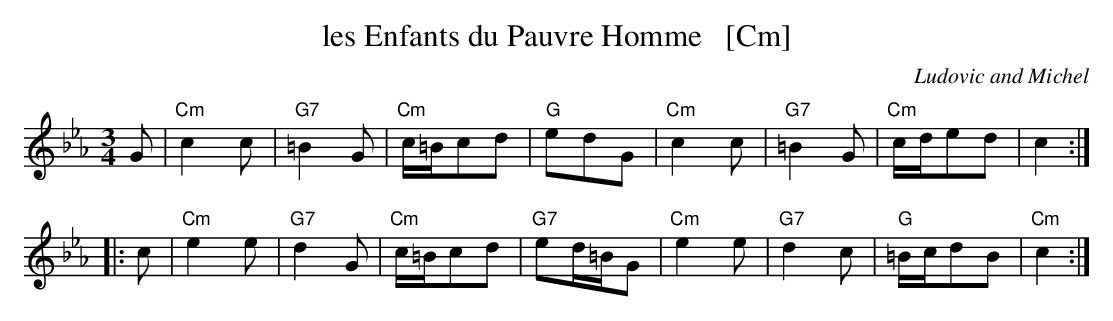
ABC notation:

X:1
T: les Enfants du Pauvre Homme   [Cm]
C: Ludovic and Michel
M: 3/4
L: 1/16
K: Cm
G2 |\
"Cm"c4c2 | "G7"=B4G2 | "Cm"c=Bc2d2 | "G"e2d2G2 |\
"Cm"c4c2 | "G7"=B4G2 | "Cm"cde2d2 | c4 :|
|: c2 |\
"Cm"e4e2 | "G7"d4G2 | "Cm"c=Bc2d2 | "G7"e2d=BG2 |\
"Cm"e4e2 | "G7"d4c2 | "G"=Bcd2B2 | "Cm"c4 :|
